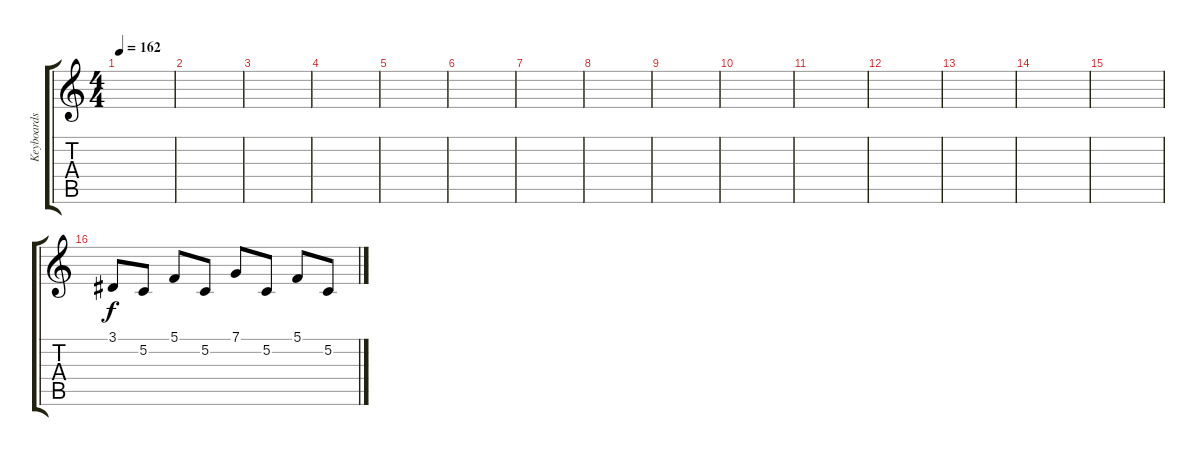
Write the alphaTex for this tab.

\track ("Keyboards" "Keyboards") {instrument lead2sawtooth}
\staff {score tabs}
\tuning (C4 G3 Eb3 Bb2 F2 C2) {hide}
\ts (4 4)
\tempo 162
\clef g2
\ks c
|
|
|
|
|
|
|
|
|
|
|
|
|
|
|
3.1.8{instrument fx7echoes} 5.2.8 5.1.8 5.2.8 7.1.8 5.2.8 5.1.8 5.2.8
